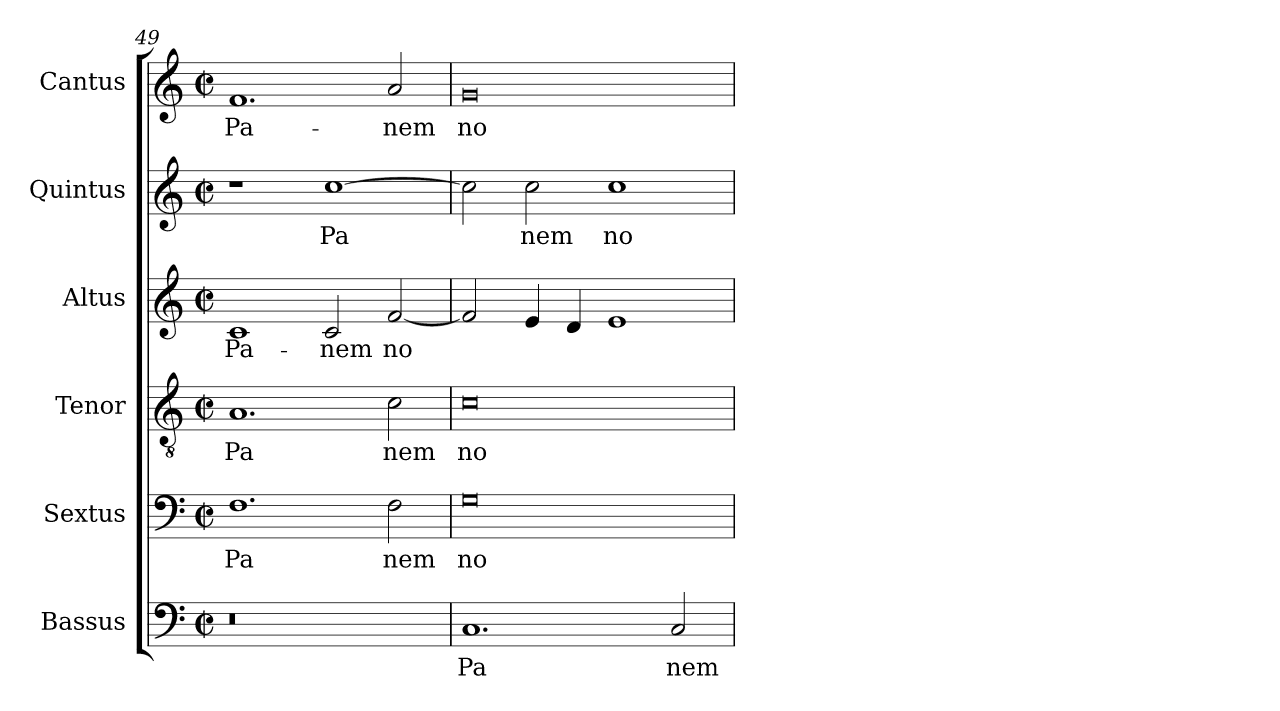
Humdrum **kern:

**kern	**text	**kern	**text	**kern	**text	**kern	**text	**kern	**text	**kern	**text
*part6	*part6	*part5	*part5	*part4	*part4	*part3	*part3	*part2	*part2	*part1	*part1
*staff6	*staff6	*staff5	*staff5	*staff4	*staff4	*staff3	*staff3	*staff2	*staff2	*staff1	*staff1
*I"Bassus	*	*I"Sextus	*	*I"Tenor	*	*I"Altus	*	*I"Quintus	*	*I"Cantus	*
*clefF4	*	*clefF4	*	*clefGv2	*	*clefG2	*	*clefG2	*	*clefG2	*
*k[]	*	*k[]	*	*k[]	*	*k[]	*	*k[]	*	*k[]	*
*C:	*	*C:	*	*C:	*	*C:	*	*C:	*	*C:	*
*M2/2	*	*M2/2	*	*M2/2	*	*M2/2	*	*M2/2	*	*M2/2	*
*met(c|)	*	*met(c|)	*	*met(c|)	*	*met(c|)	*	*met(c|)	*	*met(c|)	*
=49	=49	=49	=49	=49	=49	=49	=49	=49	=49	=49	=49
!	!	!	!LO:LY:b:cj	!	!LO:LY:b:cj	!	!LO:LY:b:cj	!	!	!	!LO:LY:b:cj
0r	.	1.F	Pa	1.A	Pa	1c	Pa-	1r	.	1.f	Pa-
!	!	!	!	!	!	!	!LO:LY:b:cj	!	!LO:LY:b:cj	!	!
.	.	.	.	.	.	2c/	-nem	[<1cc	Pa-	.	.
!	!	!	!LO:LY:b:cj	!	!LO:LY:b:cj	!	!LO:LY:b:cj	!	!	!	!LO:LY:b:cj
.	.	2F\	nem	2c\	nem	[<2f/	no-	.	.	2a/	-nem
!!LO:PB:g=z
=50	=50	=50	=50	=50	=50	=50	=50	=50	=50	=50	=50
!	!LO:LY:b:cj	!	!LO:LY:b:cj	!	!LO:LY:b:cj	!	!LO:LY:b:cj	!	!LO:LY:b:cj	!	!LO:LY:b:cj
1.C	Pa	0G	no	0c	no	2f/]	--	2cc\]	--	0g	no
!	!	!	!	!	!	!	!LO:LY:b:cj	!	!LO:LY:b:cj	!	!
.	.	.	.	.	.	4e/	--	2cc\	-nem	.	.
!	!	!	!	!	!	!	!LO:LY:b:cj	!	!	!	!
.	.	.	.	.	.	4d/	--	.	.	.	.
!	!	!	!	!	!	!	!LO:LY:b:cj	!	!LO:LY:b:cj	!	!
.	.	.	.	.	.	1e	--	1cc	no	.	.
!	!LO:LY:b:cj	!	!	!	!	!	!	!	!	!	!
2C/	nem	.	.	.	.	.	.	.	.	.	.
=	=	=	=	=	=	=	=	=	=	=	=
*-	*-	*-	*-	*-	*-	*-	*-	*-	*-	*-	*-
